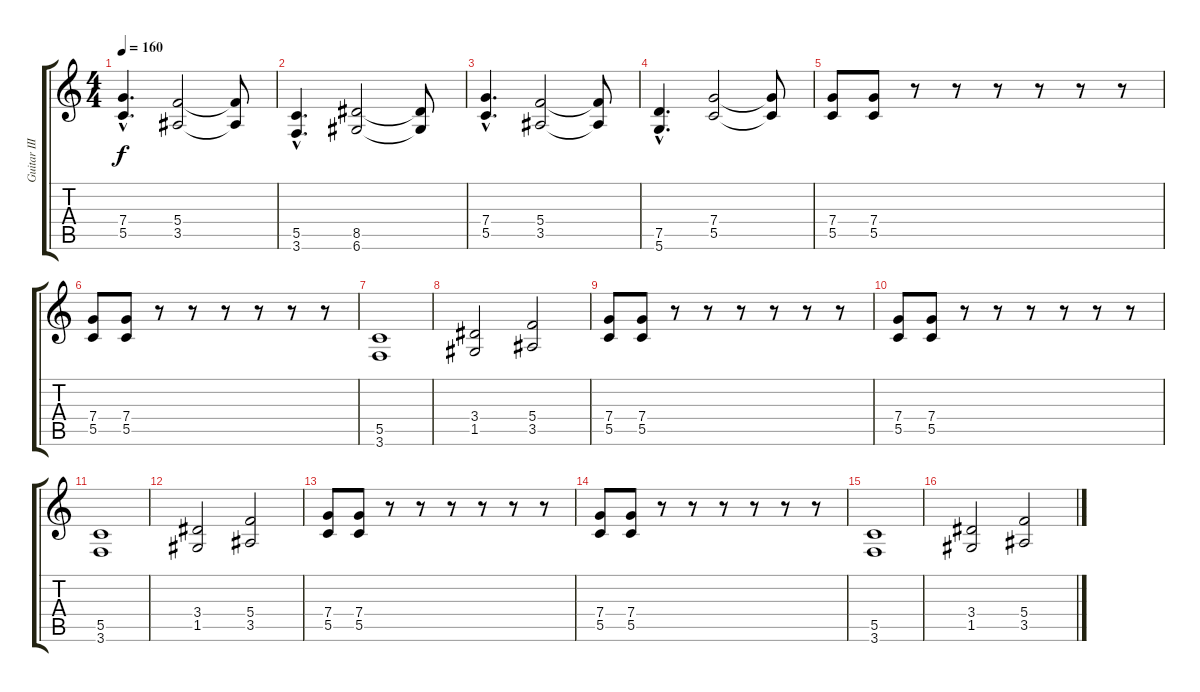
\track ("Guitar III" "Guitar III") {instrument distortionguitar}
\staff {score tabs}
\tuning (D4 A3 F3 C3 G2 D2) {hide}
\ts (4 4)
\tempo 160
\clef g2
\ks c
(7.4{hac} 5.5{hac}).4{d dy f} (5.4 3.5).2 (5.4{t} 3.5{t}).8 |
(5.5{hac} 3.6{hac}).4{d} (8.5 6.6).2 (8.5{t} 6.6{t}).8 |
(7.4{hac} 5.5{hac}).4{d} (5.4 3.5).2 (5.4{t} 3.5{t}).8 |
(7.5{hac} 5.6{hac}).4{d} (7.4 5.5).2 (7.4{t} 5.5{t}).8 |
(7.4 5.5).8 (7.4 5.5).8 r.8 r.8 r.8 r.8 r.8 r.8 |
(7.4 5.5).8 (7.4 5.5).8 r.8 r.8 r.8 r.8 r.8 r.8 |
(5.5 3.6).1 |
(3.4 1.5).2 (5.4 3.5).2 |
(7.4 5.5).8 (7.4 5.5).8 r.8 r.8 r.8 r.8 r.8 r.8 |
(7.4 5.5).8 (7.4 5.5).8 r.8 r.8 r.8 r.8 r.8 r.8 |
(5.5 3.6).1 |
(3.4 1.5).2 (5.4 3.5).2 |
(7.4 5.5).8 (7.4 5.5).8 r.8 r.8 r.8 r.8 r.8 r.8 |
(7.4 5.5).8 (7.4 5.5).8 r.8 r.8 r.8 r.8 r.8 r.8 |
(5.5 3.6).1 |
(3.4 1.5).2 (5.4 3.5).2
